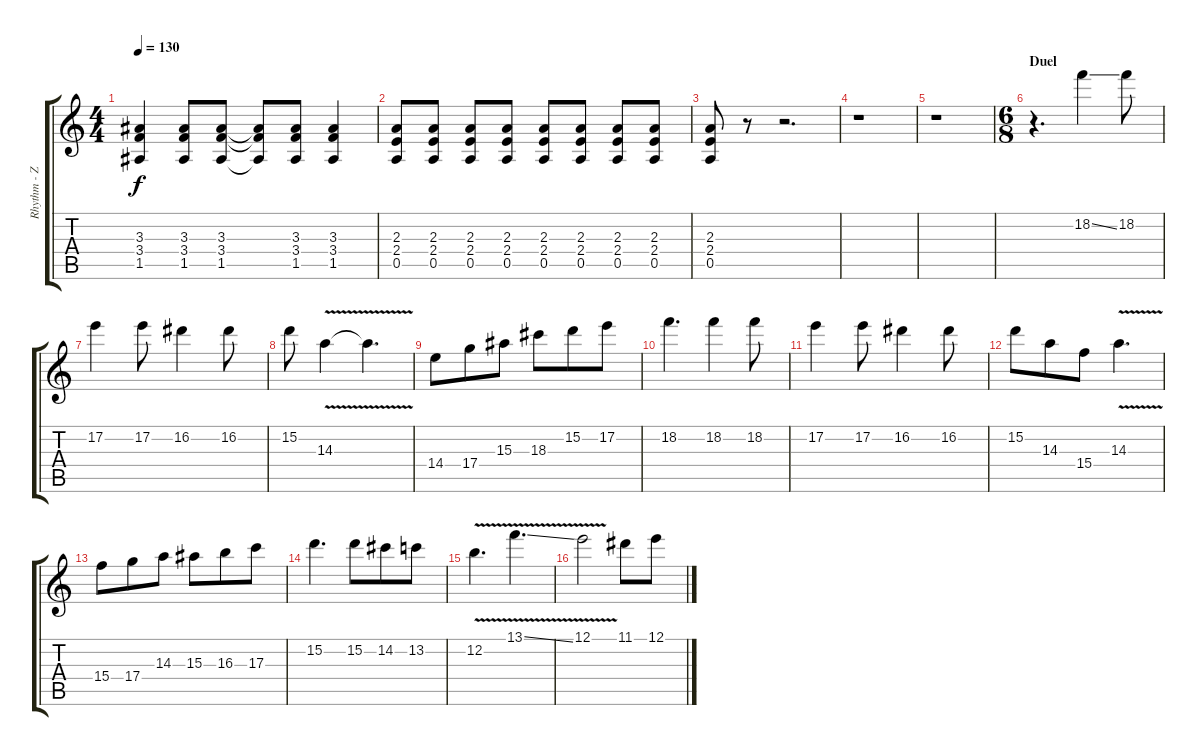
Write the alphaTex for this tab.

\track ("Rhythm - Zacky Vengeance" "Rhythm - Z") {instrument distortionguitar}
\staff {score tabs}
\tuning (E4 B3 G3 D3 A2 D2) {hide}
\ts (4 4)
\tempo 130
\clef g2
\ks c
(3.3 3.4 1.5).4{dy f} (3.3 3.4 1.5).8 (3.3 3.4 1.5).8 (3.3{t} 3.4{t} 1.5{t}).8 (3.3 3.4 1.5).8 (3.3 3.4 1.5).4 |
(2.3 2.4 0.5).8 (2.3 2.4 0.5).8 (2.3 2.4 0.5).8 (2.3 2.4 0.5).8 (2.3 2.4 0.5).8 (2.3 2.4 0.5).8 (2.3 2.4 0.5).8 (2.3 2.4 0.5).8 |
(2.3 2.4 0.5).8 r.8 r.2{d} |
r.1 |
r.1 |
\ts (6 8)
\section ("" "Duel")
r.4{d} 18.2{ss}.4 18.2.8 |
17.2.4 17.2.8 16.2.4 16.2.8 |
15.2.8 14.3{v}.4 14.3{t}.4{d} |
14.4.8 17.4.8 15.3.8 18.3.8 15.2.8 17.2.8 |
18.2.4{d} 18.2.4 18.2.8 |
17.2.4 17.2.8 16.2.4 16.2.8 |
15.2.8 14.3.8 15.4.8 14.3{v}.4{d} |
15.4.8 17.4.8 14.3.8 15.3.8 16.3.8 17.3.8 |
15.2.4{d} 15.2.8 14.2.8 13.2.8 |
12.2{v}.4{d} 13.1{v ss}.4{d} |
12.1{v}.2 11.1.8 12.1.8
